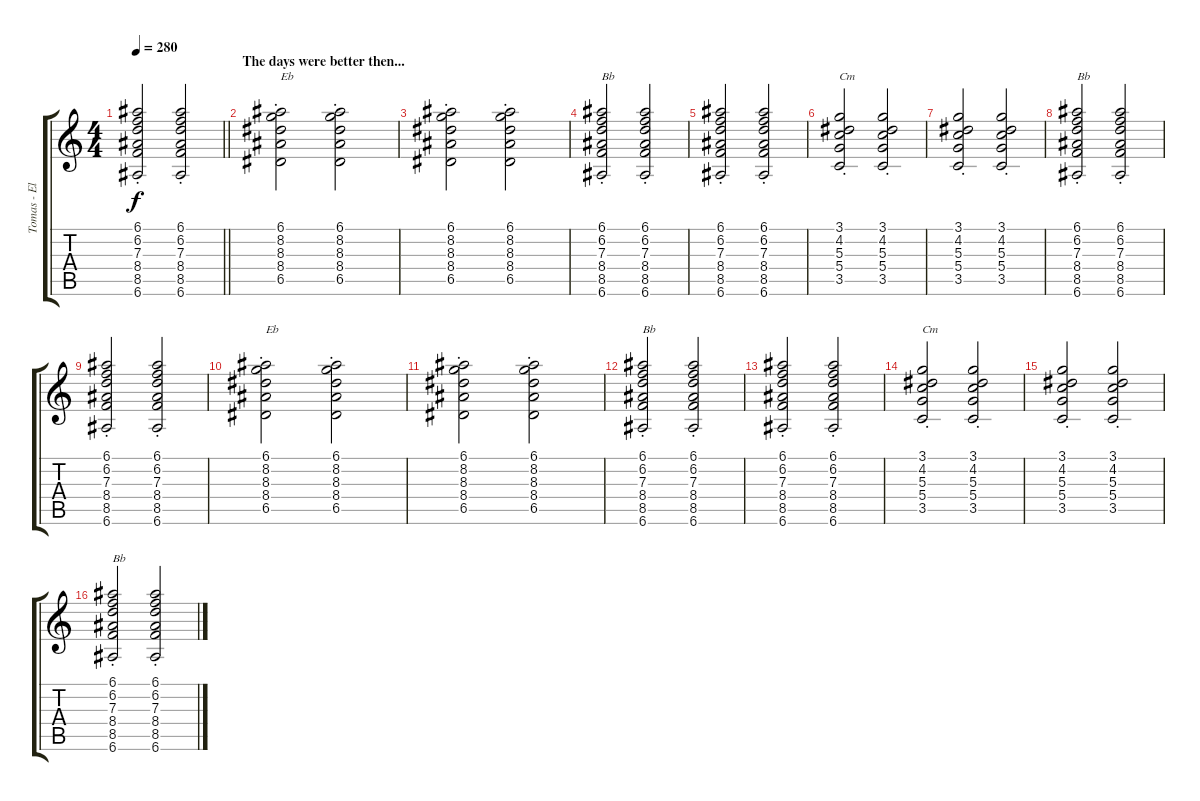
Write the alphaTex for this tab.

\track ("Tomas - Elec. Guitar" "Tomas - El") {instrument electricguitarclean}
\staff {score tabs}
\tuning (E4 B3 G3 D3 A2 E2) {hide}
\ts (4 4)
\tempo 280
\clef g2
\barLineRight lightlight
\ks c
(6.1{st} 6.2{st} 7.3{st} 8.4{st} 8.5{st} 6.6{st}).2{dy f} (6.1{st} 6.2{st} 7.3{st} 8.4{st} 8.5{st} 6.6{st}).2 |
\section ("" "The days were better then...")
(6.1 8.2{st} 8.3{st} 8.4{st} 6.5{st}).2{txt "Eb"} (6.1{st} 8.2{st} 8.3{st} 8.4{st} 6.5{st}).2 |
(6.1 8.2{st} 8.3{st} 8.4{st} 6.5{st}).2 (6.1{st} 8.2{st} 8.3{st} 8.4{st} 6.5{st}).2 |
(6.1{st} 6.2{st} 7.3{st} 8.4{st} 8.5{st} 6.6{st}).2{txt "Bb"} (6.1{st} 6.2{st} 7.3{st} 8.4{st} 8.5{st} 6.6{st}).2 |
(6.1{st} 6.2{st} 7.3{st} 8.4{st} 8.5{st} 6.6{st}).2 (6.1{st} 6.2{st} 7.3{st} 8.4{st} 8.5{st} 6.6{st}).2 |
(3.1{st} 4.2{st} 5.3{st} 5.4{st} 3.5{st}).2{txt "Cm"} (3.1{st} 4.2{st} 5.3{st} 5.4{st} 3.5{st}).2 |
(3.1{st} 4.2{st} 5.3{st} 5.4{st} 3.5{st}).2 (3.1{st} 4.2{st} 5.3{st} 5.4{st} 3.5{st}).2 |
(6.1{st} 6.2{st} 7.3{st} 8.4{st} 8.5{st} 6.6{st}).2{txt "Bb"} (6.1{st} 6.2{st} 7.3{st} 8.4{st} 8.5{st} 6.6{st}).2 |
(6.1{st} 6.2{st} 7.3{st} 8.4{st} 8.5{st} 6.6{st}).2 (6.1{st} 6.2{st} 7.3{st} 8.4{st} 8.5{st} 6.6{st}).2 |
(6.1 8.2{st} 8.3{st} 8.4{st} 6.5{st}).2{txt "Eb"} (6.1{st} 8.2{st} 8.3{st} 8.4{st} 6.5{st}).2 |
(6.1 8.2{st} 8.3{st} 8.4{st} 6.5{st}).2 (6.1{st} 8.2{st} 8.3{st} 8.4{st} 6.5{st}).2 |
(6.1{st} 6.2{st} 7.3{st} 8.4{st} 8.5{st} 6.6{st}).2{txt "Bb"} (6.1{st} 6.2{st} 7.3{st} 8.4{st} 8.5{st} 6.6{st}).2 |
(6.1{st} 6.2{st} 7.3{st} 8.4{st} 8.5{st} 6.6{st}).2 (6.1{st} 6.2{st} 7.3{st} 8.4{st} 8.5{st} 6.6{st}).2 |
(3.1{st} 4.2{st} 5.3{st} 5.4{st} 3.5{st}).2{txt "Cm"} (3.1{st} 4.2{st} 5.3{st} 5.4{st} 3.5{st}).2 |
(3.1{st} 4.2{st} 5.3{st} 5.4{st} 3.5{st}).2 (3.1{st} 4.2{st} 5.3{st} 5.4{st} 3.5{st}).2 |
(6.1{st} 6.2{st} 7.3{st} 8.4{st} 8.5{st} 6.6{st}).2{txt "Bb"} (6.1{st} 6.2{st} 7.3{st} 8.4{st} 8.5{st} 6.6{st}).2
